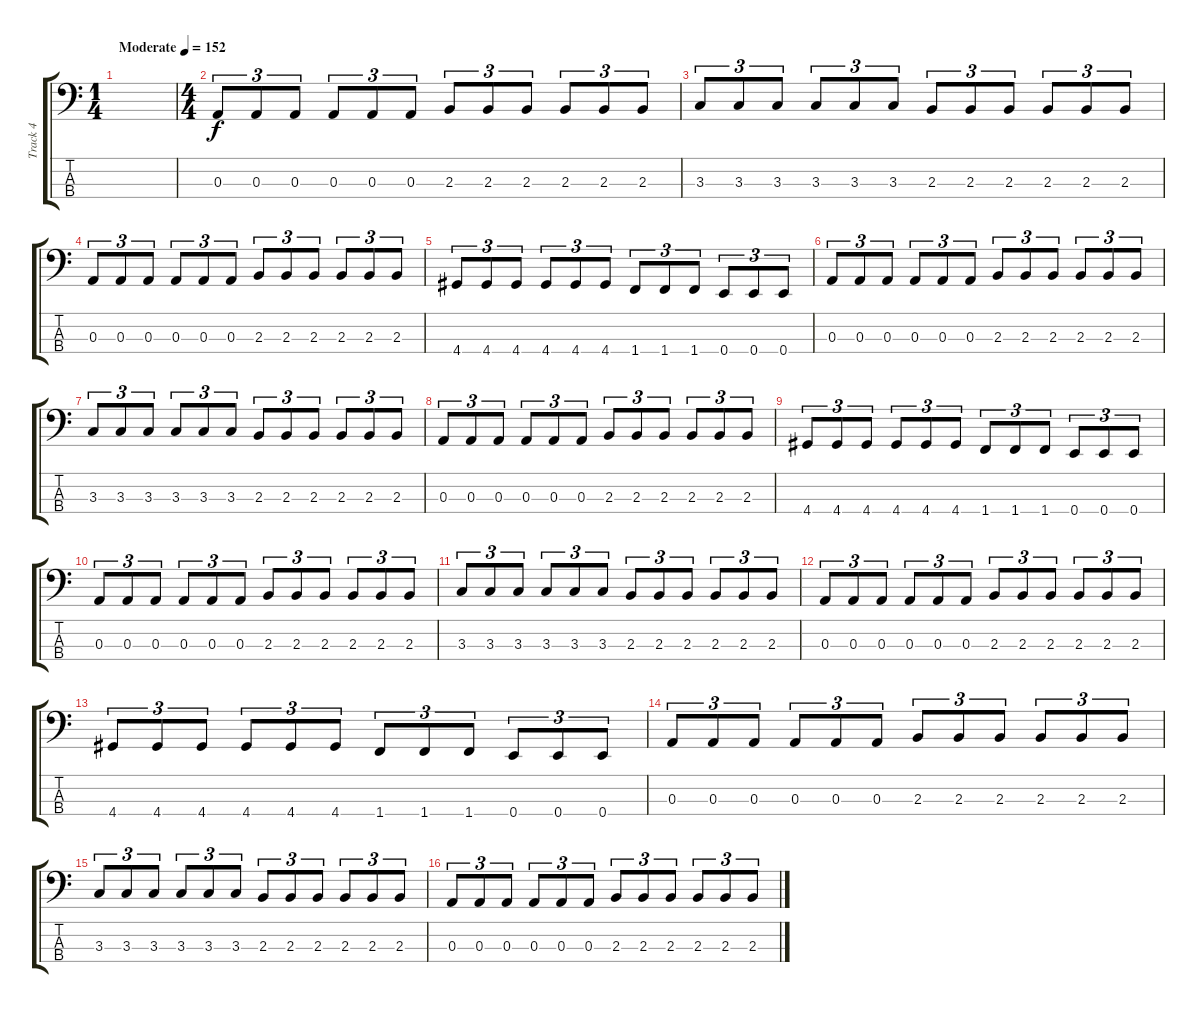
\track ("Track 4" "Track 4") {instrument electricbassfinger}
\staff {score tabs}
\tuning (G2 D2 A1 E1) {hide}
\ts (1 4)
\tempo (152 "Moderate")
\clef f4
\ks c
|
\ts (4 4)
0.3.8{tu (3 2)} 0.3.8{tu (3 2)} 0.3.8{tu (3 2)} 0.3.8{tu (3 2)} 0.3.8{tu (3 2)} 0.3.8{tu (3 2)} 2.3.8{tu (3 2)} 2.3.8{tu (3 2)} 2.3.8{tu (3 2)} 2.3.8{tu (3 2)} 2.3.8{tu (3 2)} 2.3.8{tu (3 2)} |
3.3.8{tu (3 2)} 3.3.8{tu (3 2)} 3.3.8{tu (3 2)} 3.3.8{tu (3 2)} 3.3.8{tu (3 2)} 3.3.8{tu (3 2)} 2.3.8{tu (3 2)} 2.3.8{tu (3 2)} 2.3.8{tu (3 2)} 2.3.8{tu (3 2)} 2.3.8{tu (3 2)} 2.3.8{tu (3 2)} |
0.3.8{tu (3 2)} 0.3.8{tu (3 2)} 0.3.8{tu (3 2)} 0.3.8{tu (3 2)} 0.3.8{tu (3 2)} 0.3.8{tu (3 2)} 2.3.8{tu (3 2)} 2.3.8{tu (3 2)} 2.3.8{tu (3 2)} 2.3.8{tu (3 2)} 2.3.8{tu (3 2)} 2.3.8{tu (3 2)} |
4.4.8{tu (3 2)} 4.4.8{tu (3 2)} 4.4.8{tu (3 2)} 4.4.8{tu (3 2)} 4.4.8{tu (3 2)} 4.4.8{tu (3 2)} 1.4.8{tu (3 2)} 1.4.8{tu (3 2)} 1.4.8{tu (3 2)} 0.4.8{tu (3 2)} 0.4.8{tu (3 2)} 0.4.8{tu (3 2)} |
0.3.8{tu (3 2)} 0.3.8{tu (3 2)} 0.3.8{tu (3 2)} 0.3.8{tu (3 2)} 0.3.8{tu (3 2)} 0.3.8{tu (3 2)} 2.3.8{tu (3 2)} 2.3.8{tu (3 2)} 2.3.8{tu (3 2)} 2.3.8{tu (3 2)} 2.3.8{tu (3 2)} 2.3.8{tu (3 2)} |
3.3.8{tu (3 2)} 3.3.8{tu (3 2)} 3.3.8{tu (3 2)} 3.3.8{tu (3 2)} 3.3.8{tu (3 2)} 3.3.8{tu (3 2)} 2.3.8{tu (3 2)} 2.3.8{tu (3 2)} 2.3.8{tu (3 2)} 2.3.8{tu (3 2)} 2.3.8{tu (3 2)} 2.3.8{tu (3 2)} |
0.3.8{tu (3 2)} 0.3.8{tu (3 2)} 0.3.8{tu (3 2)} 0.3.8{tu (3 2)} 0.3.8{tu (3 2)} 0.3.8{tu (3 2)} 2.3.8{tu (3 2)} 2.3.8{tu (3 2)} 2.3.8{tu (3 2)} 2.3.8{tu (3 2)} 2.3.8{tu (3 2)} 2.3.8{tu (3 2)} |
4.4.8{tu (3 2)} 4.4.8{tu (3 2)} 4.4.8{tu (3 2)} 4.4.8{tu (3 2)} 4.4.8{tu (3 2)} 4.4.8{tu (3 2)} 1.4.8{tu (3 2)} 1.4.8{tu (3 2)} 1.4.8{tu (3 2)} 0.4.8{tu (3 2)} 0.4.8{tu (3 2)} 0.4.8{tu (3 2)} |
0.3.8{tu (3 2)} 0.3.8{tu (3 2)} 0.3.8{tu (3 2)} 0.3.8{tu (3 2)} 0.3.8{tu (3 2)} 0.3.8{tu (3 2)} 2.3.8{tu (3 2)} 2.3.8{tu (3 2)} 2.3.8{tu (3 2)} 2.3.8{tu (3 2)} 2.3.8{tu (3 2)} 2.3.8{tu (3 2)} |
3.3.8{tu (3 2)} 3.3.8{tu (3 2)} 3.3.8{tu (3 2)} 3.3.8{tu (3 2)} 3.3.8{tu (3 2)} 3.3.8{tu (3 2)} 2.3.8{tu (3 2)} 2.3.8{tu (3 2)} 2.3.8{tu (3 2)} 2.3.8{tu (3 2)} 2.3.8{tu (3 2)} 2.3.8{tu (3 2)} |
0.3.8{tu (3 2)} 0.3.8{tu (3 2)} 0.3.8{tu (3 2)} 0.3.8{tu (3 2)} 0.3.8{tu (3 2)} 0.3.8{tu (3 2)} 2.3.8{tu (3 2)} 2.3.8{tu (3 2)} 2.3.8{tu (3 2)} 2.3.8{tu (3 2)} 2.3.8{tu (3 2)} 2.3.8{tu (3 2)} |
4.4.8{tu (3 2)} 4.4.8{tu (3 2)} 4.4.8{tu (3 2)} 4.4.8{tu (3 2)} 4.4.8{tu (3 2)} 4.4.8{tu (3 2)} 1.4.8{tu (3 2)} 1.4.8{tu (3 2)} 1.4.8{tu (3 2)} 0.4.8{tu (3 2)} 0.4.8{tu (3 2)} 0.4.8{tu (3 2)} |
0.3.8{tu (3 2)} 0.3.8{tu (3 2)} 0.3.8{tu (3 2)} 0.3.8{tu (3 2)} 0.3.8{tu (3 2)} 0.3.8{tu (3 2)} 2.3.8{tu (3 2)} 2.3.8{tu (3 2)} 2.3.8{tu (3 2)} 2.3.8{tu (3 2)} 2.3.8{tu (3 2)} 2.3.8{tu (3 2)} |
3.3.8{tu (3 2)} 3.3.8{tu (3 2)} 3.3.8{tu (3 2)} 3.3.8{tu (3 2)} 3.3.8{tu (3 2)} 3.3.8{tu (3 2)} 2.3.8{tu (3 2)} 2.3.8{tu (3 2)} 2.3.8{tu (3 2)} 2.3.8{tu (3 2)} 2.3.8{tu (3 2)} 2.3.8{tu (3 2)} |
0.3.8{tu (3 2)} 0.3.8{tu (3 2)} 0.3.8{tu (3 2)} 0.3.8{tu (3 2)} 0.3.8{tu (3 2)} 0.3.8{tu (3 2)} 2.3.8{tu (3 2)} 2.3.8{tu (3 2)} 2.3.8{tu (3 2)} 2.3.8{tu (3 2)} 2.3.8{tu (3 2)} 2.3.8{tu (3 2)}
